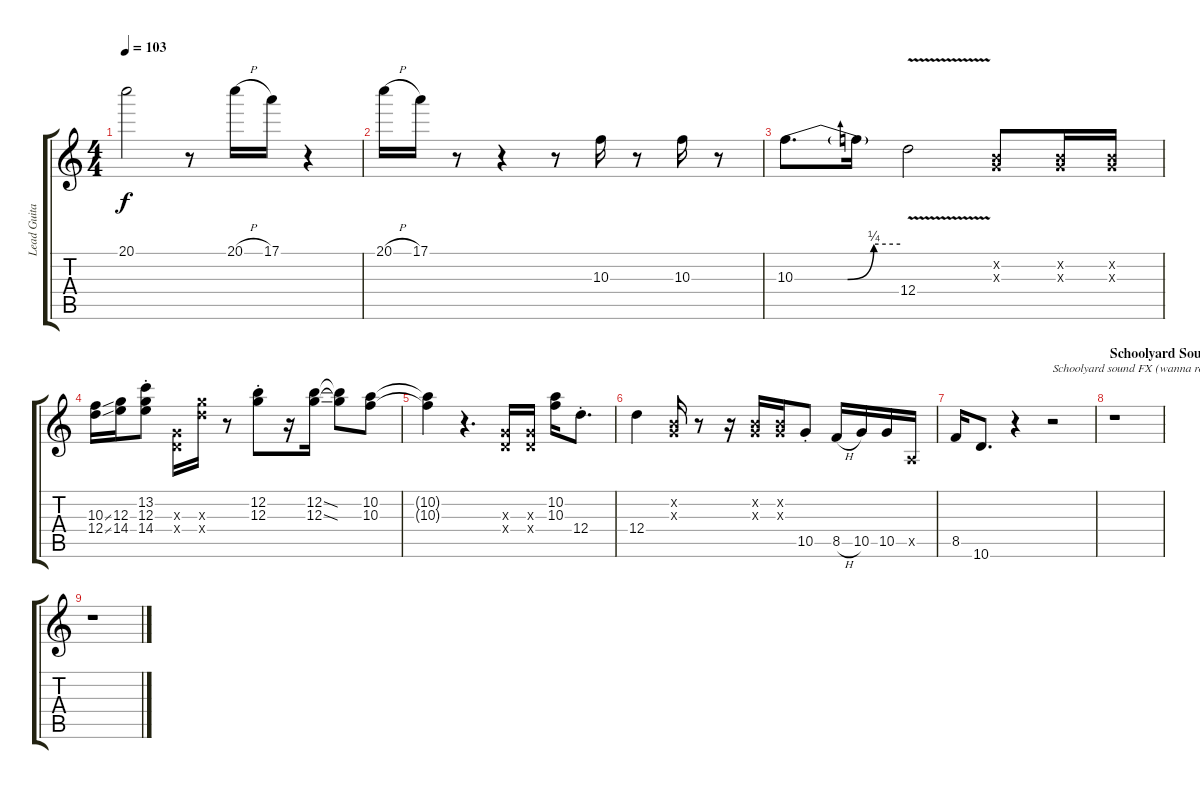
\track ("Lead Guitar ( David Gilmour )" "Lead Guita") {instrument overdrivenguitar}
\staff {score tabs}
\tuning (E4 B3 G3 D3 A2 E2) {hide}
\ts (4 4)
\tempo 103
\clef g2
\ks c
20.1{t}.2{dy f} r.8 20.1{h}.16 17.1.16 r.4 |
20.1{h}.16 17.1.16 r.8 r.4 r.8 10.3.16 r.8 10.3.16 r.8 |
10.3{be (custom 0 0 30 0 45 1 60 1)}.8{d} 10.3{t}.16 12.4{v}.2 (0.2{x} 0.3{x}).8 (0.2{x} 0.3{x}).16 (0.2{x} 0.3{x}).16 |
(10.3{ss} 12.4{ss}).16 (12.3 14.4).16 (13.2{st} 12.3{st} 14.4{st}).8 (0.3{x} 0.4{x}).16 (12.3{x} 12.4{x}).16 r.8 (12.2{st} 12.3{st}).8 r.16 (12.2{ss} 12.3{ss}).16 (12.2{t} 12.3{t}).8 (10.2 10.3).8 |
(10.2{t} 10.3{t}).4 r.4{d} (0.3{x} 0.4{x}).16 (0.3{x} 0.4{x}).16 (10.2 10.3).16 12.4{st}.8{d} |
12.4.4 (0.2{x} 0.3{x}).16 r.8 r.16 (0.2{x} 0.3{x}).16 (0.2{x} 0.3{x}).16 10.5{st}.8 8.5{h}.16 10.5.16 10.5.16 0.5{x}.16 |
8.5.16 10.6.8{d} r.4 r.2{txt "Schoolyard sound FX (wanna read the dialogue?->F5)"} |
\section ("" "Schoolyard Sound FX")
r.1 |
r.1
